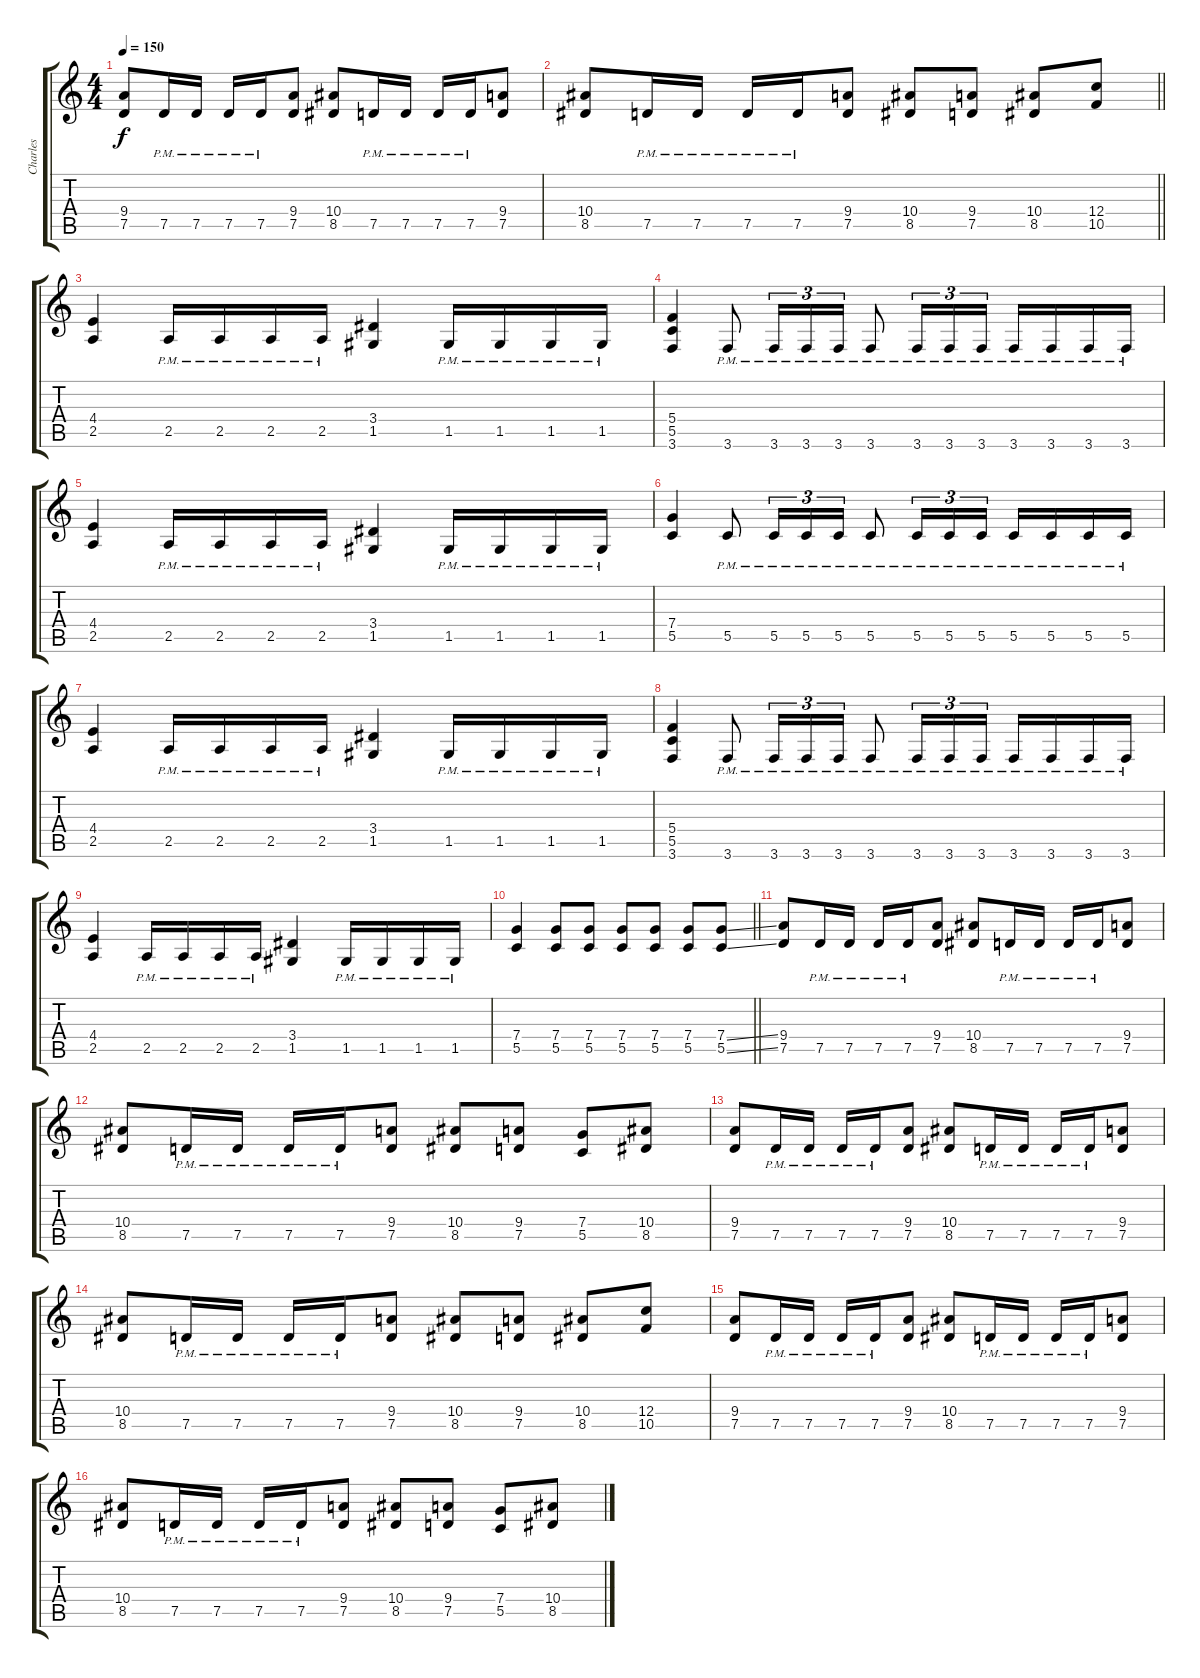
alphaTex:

\track ("Charles" "Charles") {instrument distortionguitar}
\staff {score tabs}
\tuning (D4 A3 F3 C3 G2 D2) {hide}
\ts (4 4)
\tempo 150
\clef g2
\ks c
(9.4 7.5).8{dy f} 7.5{pm}.16 7.5{pm}.16 7.5{pm}.16 7.5{pm}.16 (9.4 7.5).8 (10.4 8.5).8 7.5{pm}.16 7.5{pm}.16 7.5{pm}.16 7.5{pm}.16 (9.4 7.5).8 |
\barLineRight lightlight
(10.4 8.5).8 7.5{pm}.16 7.5{pm}.16 7.5{pm}.16 7.5{pm}.16 (9.4 7.5).8 (10.4 8.5).8 (9.4 7.5).8 (10.4 8.5).8 (12.4 10.5).8 |
\section ("" "")
(4.4 2.5).4 2.5{pm}.16 2.5{pm}.16 2.5{pm}.16 2.5{pm}.16 (3.4 1.5).4 1.5{pm}.16 1.5{pm}.16 1.5{pm}.16 1.5{pm}.16 |
(5.4 5.5 3.6).4 3.6{pm}.8 3.6{pm}.16{tu (3 2)} 3.6{pm}.16{tu (3 2)} 3.6{pm}.16{tu (3 2)} 3.6{pm}.8 3.6{pm}.16{tu (3 2)} 3.6{pm}.16{tu (3 2)} 3.6{pm}.16{tu (3 2)} 3.6{pm}.16 3.6{pm}.16 3.6{pm}.16 3.6{pm}.16 |
(4.4 2.5).4 2.5{pm}.16 2.5{pm}.16 2.5{pm}.16 2.5{pm}.16 (3.4 1.5).4 1.5{pm}.16 1.5{pm}.16 1.5{pm}.16 1.5{pm}.16 |
(7.4 5.5).4 5.5{pm}.8 5.5{pm}.16{tu (3 2)} 5.5{pm}.16{tu (3 2)} 5.5{pm}.16{tu (3 2)} 5.5{pm}.8 5.5{pm}.16{tu (3 2)} 5.5{pm}.16{tu (3 2)} 5.5{pm}.16{tu (3 2)} 5.5{pm}.16 5.5{pm}.16 5.5{pm}.16 5.5{pm}.16 |
(4.4 2.5).4 2.5{pm}.16 2.5{pm}.16 2.5{pm}.16 2.5{pm}.16 (3.4 1.5).4 1.5{pm}.16 1.5{pm}.16 1.5{pm}.16 1.5{pm}.16 |
(5.4 5.5 3.6).4 3.6{pm}.8 3.6{pm}.16{tu (3 2)} 3.6{pm}.16{tu (3 2)} 3.6{pm}.16{tu (3 2)} 3.6{pm}.8 3.6{pm}.16{tu (3 2)} 3.6{pm}.16{tu (3 2)} 3.6{pm}.16{tu (3 2)} 3.6{pm}.16 3.6{pm}.16 3.6{pm}.16 3.6{pm}.16 |
(4.4 2.5).4 2.5{pm}.16 2.5{pm}.16 2.5{pm}.16 2.5{pm}.16 (3.4 1.5).4 1.5{pm}.16 1.5{pm}.16 1.5{pm}.16 1.5{pm}.16 |
\barLineRight lightlight
(7.4 5.5).4 (7.4 5.5).8 (7.4 5.5).8 (7.4 5.5).8 (7.4 5.5).8 (7.4 5.5).8 (7.4{ss} 5.5{ss}).8 |
\section ("" "")
(9.4 7.5).8 7.5{pm}.16 7.5{pm}.16 7.5{pm}.16 7.5{pm}.16 (9.4 7.5).8 (10.4 8.5).8 7.5{pm}.16 7.5{pm}.16 7.5{pm}.16 7.5{pm}.16 (9.4 7.5).8 |
(10.4 8.5).8 7.5{pm}.16 7.5{pm}.16 7.5{pm}.16 7.5{pm}.16 (9.4 7.5).8 (10.4 8.5).8 (9.4 7.5).8 (7.4 5.5).8 (10.4 8.5).8 |
(9.4 7.5).8 7.5{pm}.16 7.5{pm}.16 7.5{pm}.16 7.5{pm}.16 (9.4 7.5).8 (10.4 8.5).8 7.5{pm}.16 7.5{pm}.16 7.5{pm}.16 7.5{pm}.16 (9.4 7.5).8 |
(10.4 8.5).8 7.5{pm}.16 7.5{pm}.16 7.5{pm}.16 7.5{pm}.16 (9.4 7.5).8 (10.4 8.5).8 (9.4 7.5).8 (10.4 8.5).8 (12.4 10.5).8 |
(9.4 7.5).8 7.5{pm}.16 7.5{pm}.16 7.5{pm}.16 7.5{pm}.16 (9.4 7.5).8 (10.4 8.5).8 7.5{pm}.16 7.5{pm}.16 7.5{pm}.16 7.5{pm}.16 (9.4 7.5).8 |
(10.4 8.5).8 7.5{pm}.16 7.5{pm}.16 7.5{pm}.16 7.5{pm}.16 (9.4 7.5).8 (10.4 8.5).8 (9.4 7.5).8 (7.4 5.5).8 (10.4 8.5).8
